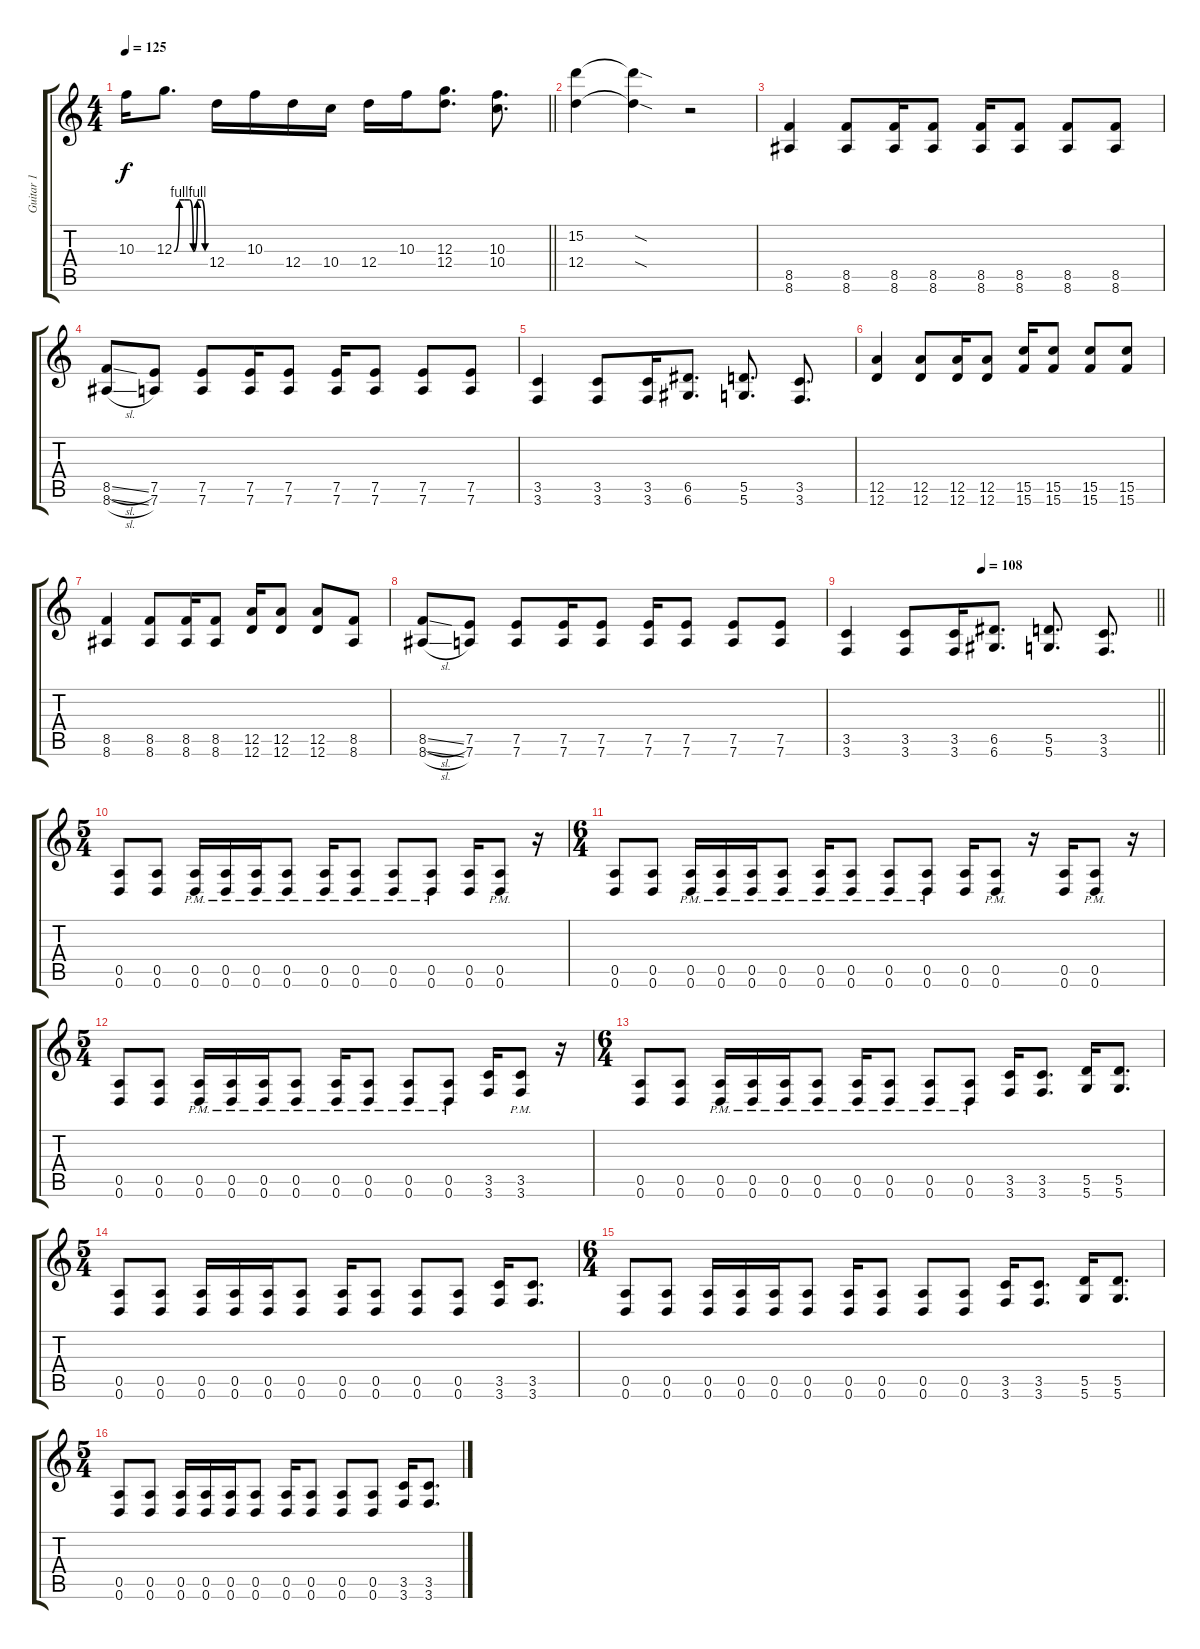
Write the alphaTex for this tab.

\track ("Guitar 1" "Guitar 1") {instrument distortionguitar}
\staff {score tabs}
\tuning (E4 B3 G3 D3 A2 D2) {hide}
\ts (4 4)
\tempo 125
\clef g2
\barLineRight lightlight
\ks c
10.3.16{dy f} 12.3{be (custom 0 0 10 4 20 4 30 4 37 0 45 4 53 4 60 0)}.8{d} 12.4.16 10.3.16 12.4.16 10.4.16 12.4.16 10.3.16 (12.3 12.4).8{d} (10.3 10.4).8{d} |
(15.2 12.4).4 (15.2{sod t} 12.4{sod t}).4 r.2 |
(8.5 8.6).4{balance 0} (8.5 8.6).8 (8.5 8.6).16 (8.5 8.6).8 (8.5 8.6).16 (8.5 8.6).8 (8.5 8.6).8 (8.5 8.6).8 |
(8.5{sl} 8.6{sl}).8 (7.5 7.6).8 (7.5 7.6).8 (7.5 7.6).16 (7.5 7.6).8 (7.5 7.6).16 (7.5 7.6).8 (7.5 7.6).8 (7.5 7.6).8 |
(3.5 3.6).4 (3.5 3.6).8 (3.5 3.6).16 (6.5 6.6).8{d} (5.5 5.6).8{d} (3.5 3.6).8{d} |
(12.5 12.6).4 (12.5 12.6).8 (12.5 12.6).16 (12.5 12.6).8 (15.5 15.6).16 (15.5 15.6).8 (15.5 15.6).8 (15.5 15.6).8 |
(8.5 8.6).4 (8.5 8.6).8 (8.5 8.6).16 (8.5 8.6).8 (12.5 12.6).16 (12.5 12.6).8 (12.5 12.6).8 (8.5 8.6).8 |
(8.5{sl} 8.6{sl}).8 (7.5 7.6).8 (7.5 7.6).8 (7.5 7.6).16 (7.5 7.6).8 (7.5 7.6).16 (7.5 7.6).8 (7.5 7.6).8 (7.5 7.6).8 |
\tempo (108 0.4375)
\barLineRight lightlight
(3.5 3.6).4 (3.5 3.6).8 (3.5 3.6).16 (6.5 6.6).8{d} (5.5 5.6).8{d} (3.5 3.6).8{d} |
\ts (5 4)
\section ("" "")
(0.5 0.6).8 (0.5 0.6).8 (0.5{pm} 0.6{pm}).16 (0.5{pm} 0.6{pm}).16 (0.5{pm} 0.6{pm}).16 (0.5{pm} 0.6{pm}).8 (0.5{pm} 0.6{pm}).16 (0.5{pm} 0.6{pm}).8 (0.5{pm} 0.6{pm}).8 (0.5{pm} 0.6{pm}).8 (0.5 0.6).16 (0.5{pm} 0.6{pm}).8 r.16 |
\ts (6 4)
(0.5 0.6).8 (0.5 0.6).8 (0.5{pm} 0.6{pm}).16 (0.5{pm} 0.6{pm}).16 (0.5{pm} 0.6{pm}).16 (0.5{pm} 0.6{pm}).8 (0.5{pm} 0.6{pm}).16 (0.5{pm} 0.6{pm}).8 (0.5{pm} 0.6{pm}).8 (0.5{pm} 0.6{pm}).8 (0.5 0.6).16 (0.5{pm} 0.6{pm}).8 r.16 (0.5 0.6).16 (0.5{pm} 0.6{pm}).8 r.16 |
\ts (5 4)
(0.5 0.6).8 (0.5 0.6).8 (0.5{pm} 0.6{pm}).16 (0.5{pm} 0.6{pm}).16 (0.5{pm} 0.6{pm}).16 (0.5{pm} 0.6{pm}).8 (0.5{pm} 0.6{pm}).16 (0.5{pm} 0.6{pm}).8 (0.5{pm} 0.6{pm}).8 (0.5{pm} 0.6{pm}).8 (3.5 3.6).16 (3.5{pm} 3.6{pm}).8 r.16 |
\ts (6 4)
(0.5 0.6).8 (0.5 0.6).8 (0.5{pm} 0.6{pm}).16 (0.5{pm} 0.6{pm}).16 (0.5{pm} 0.6{pm}).16 (0.5{pm} 0.6{pm}).8 (0.5{pm} 0.6{pm}).16 (0.5{pm} 0.6{pm}).8 (0.5{pm} 0.6{pm}).8 (0.5{pm} 0.6{pm}).8 (3.5 3.6).16 (3.5 3.6).8{d} (5.5 5.6).16 (5.5 5.6).8{d} |
\ts (5 4)
(0.5 0.6).8 (0.5 0.6).8 (0.5 0.6).16 (0.5 0.6).16 (0.5 0.6).16 (0.5 0.6).8 (0.5 0.6).16 (0.5 0.6).8 (0.5 0.6).8 (0.5 0.6).8 (3.5 3.6).16 (3.5 3.6).8{d} |
\ts (6 4)
(0.5 0.6).8 (0.5 0.6).8 (0.5 0.6).16 (0.5 0.6).16 (0.5 0.6).16 (0.5 0.6).8 (0.5 0.6).16 (0.5 0.6).8 (0.5 0.6).8 (0.5 0.6).8 (3.5 3.6).16 (3.5 3.6).8{d} (5.5 5.6).16 (5.5 5.6).8{d} |
\ts (5 4)
(0.5 0.6).8 (0.5 0.6).8 (0.5 0.6).16 (0.5 0.6).16 (0.5 0.6).16 (0.5 0.6).8 (0.5 0.6).16 (0.5 0.6).8 (0.5 0.6).8 (0.5 0.6).8 (3.5 3.6).16 (3.5 3.6).8{d}
